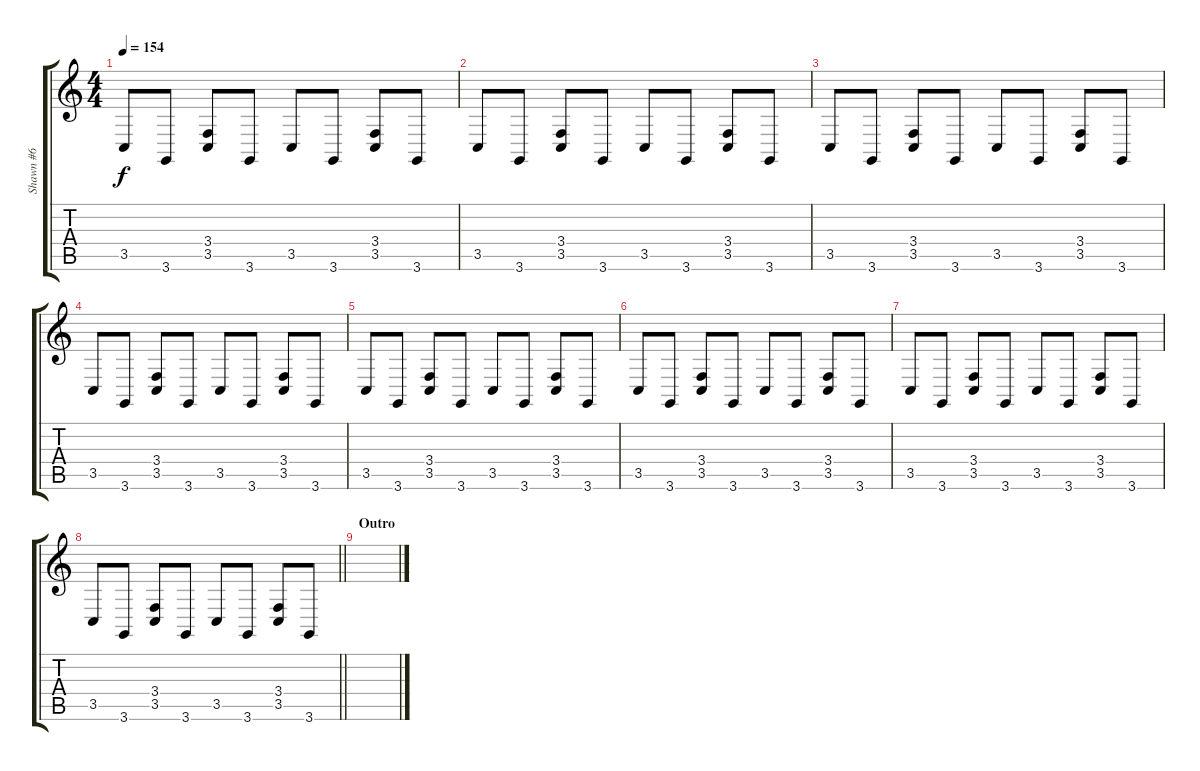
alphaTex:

\track ("Shawn #6" "Shawn #6") {instrument melodictom}
\staff {score tabs}
\tuning (E4 B3 G3 D3 A2 E2) {hide}
\ts (4 4)
\tempo 154
\clef g2
\ks c
3.5.8{dy f} 3.6.8 (3.4 3.5).8 3.6.8 3.5.8 3.6.8 (3.4 3.5).8 3.6.8 |
3.5.8 3.6.8 (3.4 3.5).8 3.6.8 3.5.8 3.6.8 (3.4 3.5).8 3.6.8 |
3.5.8 3.6.8 (3.4 3.5).8 3.6.8 3.5.8 3.6.8 (3.4 3.5).8 3.6.8 |
3.5.8 3.6.8 (3.4 3.5).8 3.6.8 3.5.8 3.6.8 (3.4 3.5).8 3.6.8 |
3.5.8 3.6.8 (3.4 3.5).8 3.6.8 3.5.8 3.6.8 (3.4 3.5).8 3.6.8 |
3.5.8 3.6.8 (3.4 3.5).8 3.6.8 3.5.8 3.6.8 (3.4 3.5).8 3.6.8 |
3.5.8 3.6.8 (3.4 3.5).8 3.6.8 3.5.8 3.6.8 (3.4 3.5).8 3.6.8 |
\barLineRight lightlight
3.5.8 3.6.8 (3.4 3.5).8 3.6.8 3.5.8 3.6.8 (3.4 3.5).8 3.6.8 |
\section ("" "Outro")
